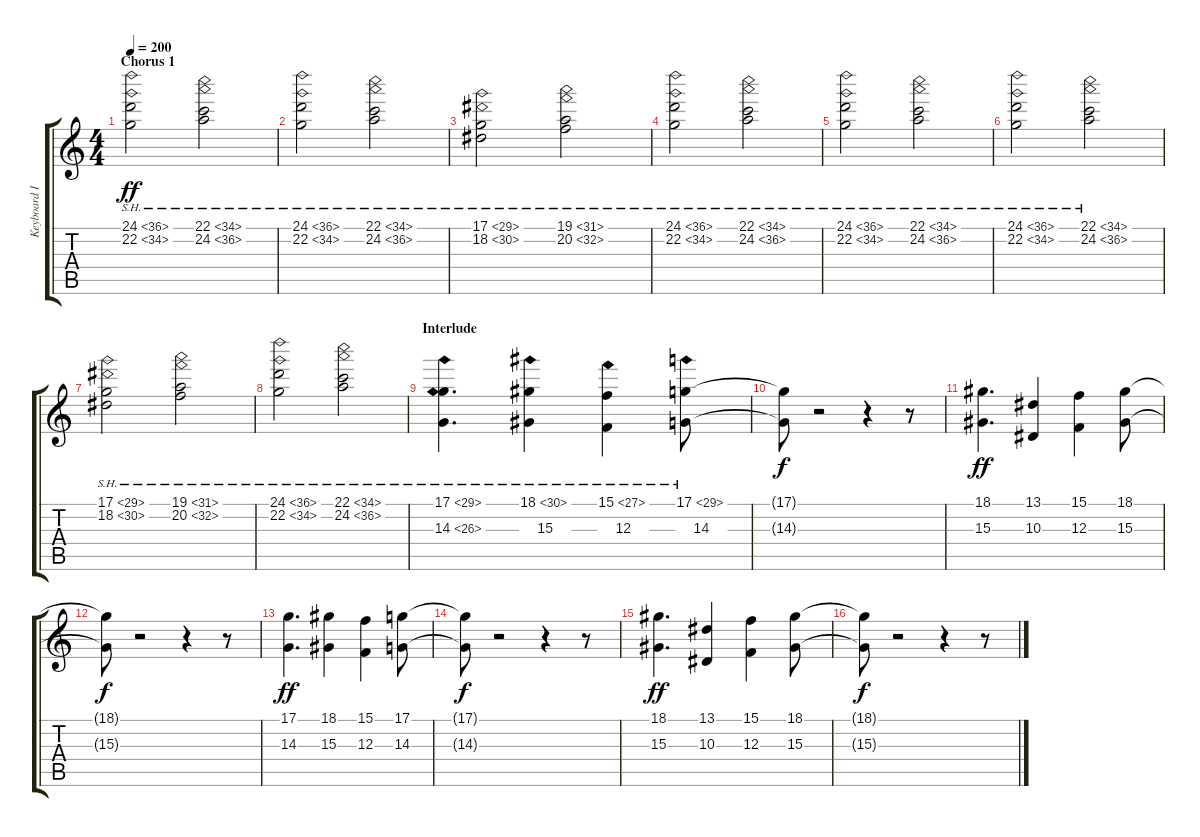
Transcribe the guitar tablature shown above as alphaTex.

\track ("Keyboard I" "Keyboard I") {instrument pad1newage}
\staff {score tabs}
\tuning (D4 A3 F3 C3 G2 D2) {hide}
\ts (4 4)
\section ("" "Chorus 1")
\tempo 200
\clef g2
\ks c
(24.1{sh 12} 22.2{sh 12}).2{dy ff} (22.1{sh 12} 24.2{sh 12}).2 |
(24.1{sh 12} 22.2{sh 12}).2 (22.1{sh 12} 24.2{sh 12}).2 |
(17.1{sh 12} 18.2{sh 12}).2 (19.1{sh 12} 20.2{sh 12}).2 |
(24.1{sh 12} 22.2{sh 12}).2 (22.1{sh 12} 24.2{sh 12}).2 |
(24.1{sh 12} 22.2{sh 12}).2 (22.1{sh 12} 24.2{sh 12}).2 |
(24.1{sh 12} 22.2{sh 12}).2 (22.1{sh 12} 24.2{sh 12}).2 |
(17.1{sh 12} 18.2{sh 12}).2 (19.1{sh 12} 20.2{sh 12}).2 |
(24.1{sh 12} 22.2{sh 12}).2 (22.1{sh 12} 24.2{sh 12}).2 |
\section ("" "Interlude")
(17.1{sh 12} 14.3{sh 12}).4{d} (18.1{sh 12} 15.3).4 (15.1{sh 12} 12.3).4 (17.1{sh 12} 14.3).8 |
(17.1{t} 14.3{t}).8{dy f} r.2 r.4 r.8 |
(18.1 15.3).4{d dy ff} (13.1 10.3).4 (15.1 12.3).4 (18.1 15.3).8 |
(18.1{t} 15.3{t}).8{dy f} r.2 r.4 r.8 |
(17.1 14.3).4{d dy ff} (18.1 15.3).4 (15.1 12.3).4 (17.1 14.3).8 |
(17.1{t} 14.3{t}).8{dy f} r.2 r.4 r.8 |
(18.1 15.3).4{d dy ff} (13.1 10.3).4 (15.1 12.3).4 (18.1 15.3).8 |
(18.1{t} 15.3{t}).8{dy f} r.2 r.4 r.8
